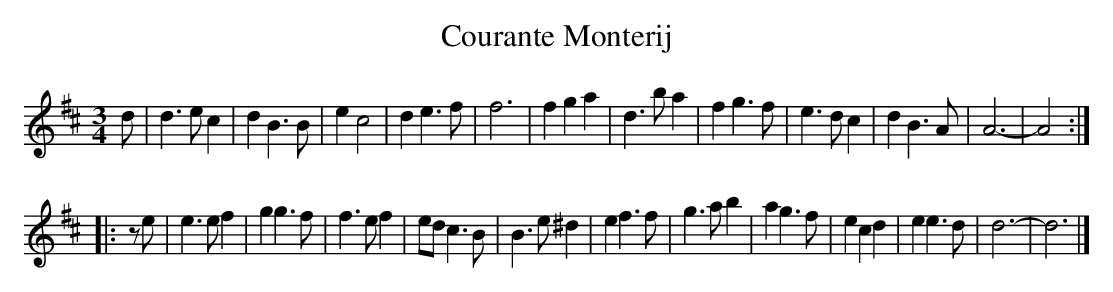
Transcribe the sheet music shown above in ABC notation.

X:1
T:Courante Monterij
M:3/4
K:Dmaj
d|d3ec2|d2B3B|e2c4|d2e3f|f6|f2g2a2|d3ba2|f2g3f|e3dc2|d2B3A|A6-|A4:|
|:ze|e3ef2|g2g3f|f3ef2|edc3B|B3e^d2|e2f3f|g3ab2|a2g3f|e2c2d2|e2e3d|d6-|d6|]
